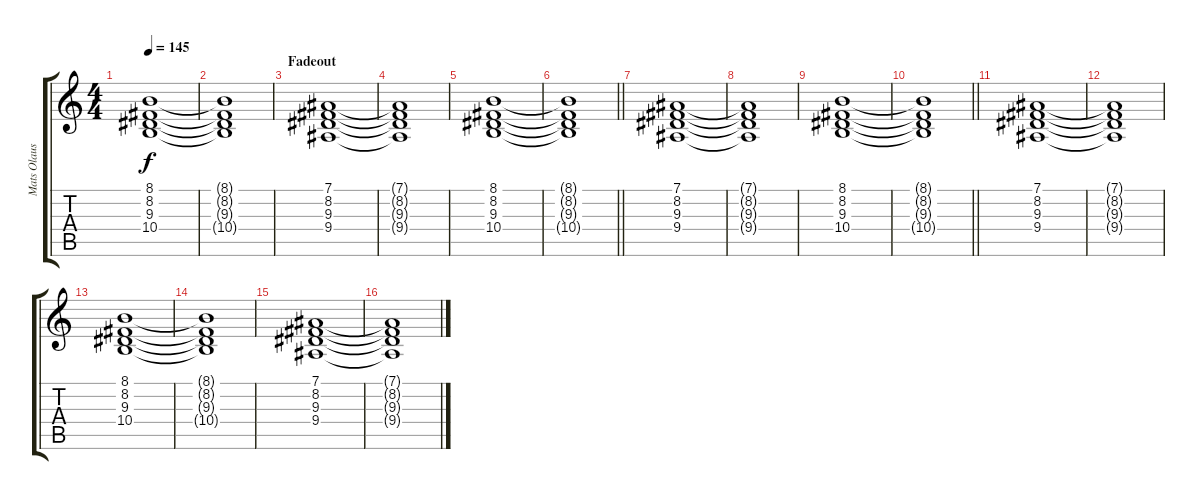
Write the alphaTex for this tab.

\track ("Mats Olausson" "Mats Olaus") {instrument stringensemble1}
\staff {score tabs}
\tuning (Eb4 Bb3 Gb3 Db3 Ab2 Eb2) {hide}
\ts (4 4)
\tempo 145
\clef g2
\ks c
(8.1 8.2 9.3 10.4).1{dy f} |
(8.1{t} 8.2{t} 9.3{t} 10.4{t}).1 |
\section ("" "Fadeout")
(7.1 8.2 9.3 9.4).1 |
(7.1{t} 8.2{t} 9.3{t} 9.4{t}).1 |
(8.1 8.2 9.3 10.4).1 |
\barLineRight lightlight
(8.1{t} 8.2{t} 9.3{t} 10.4{t}).1 |
(7.1 8.2 9.3 9.4).1 |
(7.1{t} 8.2{t} 9.3{t} 9.4{t}).1 |
(8.1 8.2 9.3 10.4).1 |
\barLineRight lightlight
(8.1{t} 8.2{t} 9.3{t} 10.4{t}).1 |
(7.1 8.2 9.3 9.4).1 |
(7.1{t} 8.2{t} 9.3{t} 9.4{t}).1 |
(8.1 8.2 9.3 10.4).1 |
(8.1{t} 8.2{t} 9.3{t} 10.4{t}).1 |
(7.1 8.2 9.3 9.4).1 |
(7.1{t} 8.2{t} 9.3{t} 9.4{t}).1
